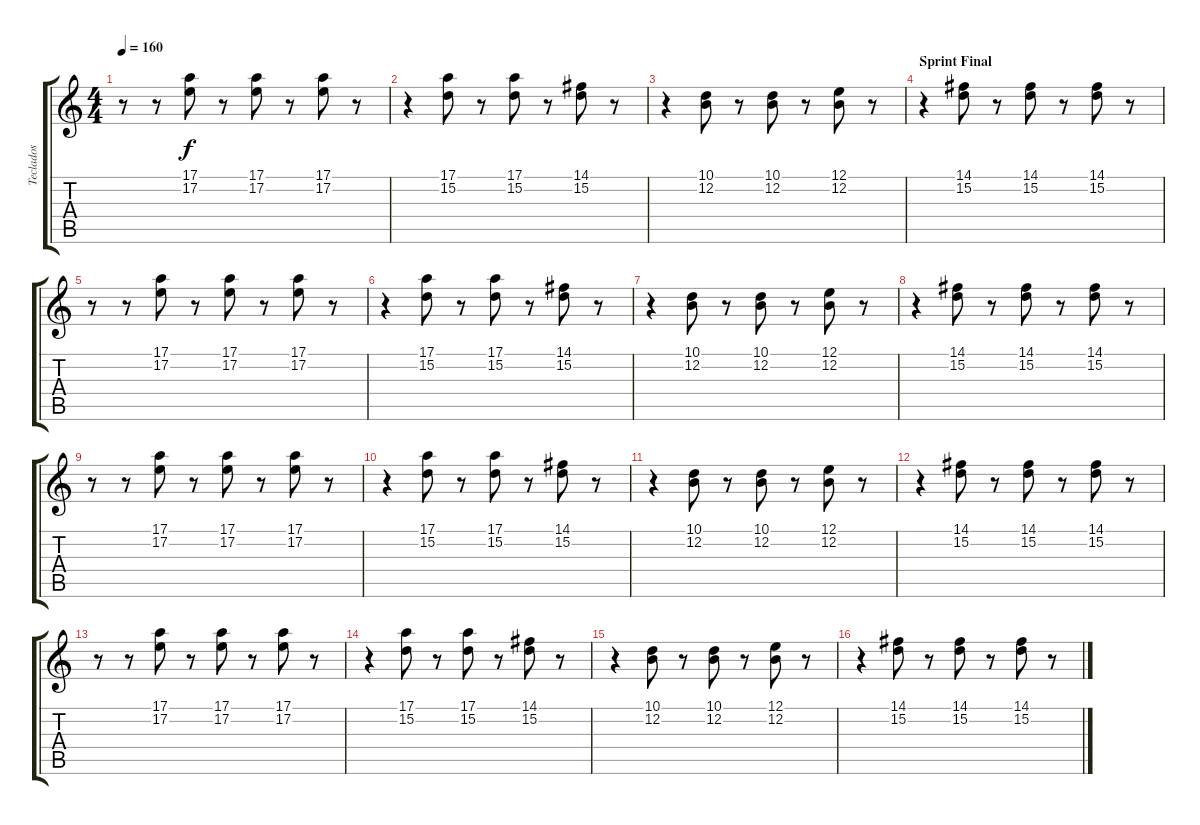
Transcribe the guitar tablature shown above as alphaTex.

\track ("Teclados" "Teclados") {instrument stringensemble1}
\staff {score tabs}
\tuning (E4 B3 G3 D3 A2 E2) {hide}
\ts (4 4)
\tempo 160
\clef g2
\ks c
r.8{dy f} r.8 (17.1 17.2).8 r.8 (17.1 17.2).8 r.8 (17.1 17.2).8 r.8 |
r.4 (17.1 15.2).8 r.8 (17.1 15.2).8 r.8 (14.1 15.2).8 r.8 |
r.4 (10.1 12.2).8 r.8 (10.1 12.2).8 r.8 (12.1 12.2).8 r.8 |
\section ("" "Sprint Final")
r.4 (14.1 15.2).8 r.8 (14.1 15.2).8 r.8 (14.1 15.2).8 r.8 |
r.8 r.8 (17.1 17.2).8 r.8 (17.1 17.2).8 r.8 (17.1 17.2).8 r.8 |
r.4 (17.1 15.2).8 r.8 (17.1 15.2).8 r.8 (14.1 15.2).8 r.8 |
r.4 (10.1 12.2).8 r.8 (10.1 12.2).8 r.8 (12.1 12.2).8 r.8 |
r.4 (14.1 15.2).8 r.8 (14.1 15.2).8 r.8 (14.1 15.2).8 r.8 |
r.8 r.8 (17.1 17.2).8 r.8 (17.1 17.2).8 r.8 (17.1 17.2).8 r.8 |
r.4 (17.1 15.2).8 r.8 (17.1 15.2).8 r.8 (14.1 15.2).8 r.8 |
r.4 (10.1 12.2).8 r.8 (10.1 12.2).8 r.8 (12.1 12.2).8 r.8 |
r.4 (14.1 15.2).8 r.8 (14.1 15.2).8 r.8 (14.1 15.2).8 r.8 |
r.8 r.8 (17.1 17.2).8 r.8 (17.1 17.2).8 r.8 (17.1 17.2).8 r.8 |
r.4 (17.1 15.2).8 r.8 (17.1 15.2).8 r.8 (14.1 15.2).8 r.8 |
r.4 (10.1 12.2).8 r.8 (10.1 12.2).8 r.8 (12.1 12.2).8 r.8 |
r.4 (14.1 15.2).8 r.8 (14.1 15.2).8 r.8 (14.1 15.2).8 r.8
